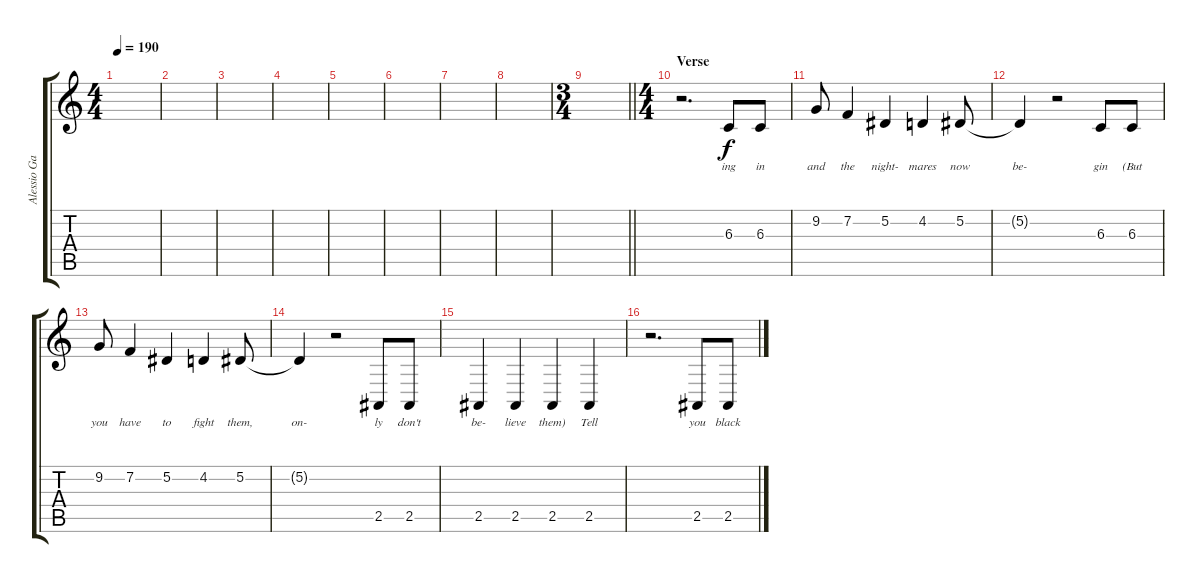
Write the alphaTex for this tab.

\track ("Alessio Garavello" "Alessio Ga") {instrument lead2sawtooth}
\staff {score tabs}
\tuning (Eb4 Bb3 Gb3 Db3 Ab2 Eb2) {hide}
\ts (4 4)
\tempo 190
\clef g2
\ks c
|
|
|
|
|
|
|
|
\ts (3 4)
\barLineRight lightlight
|
\ts (4 4)
\section ("" "Verse")
r.2{d} 6.3.8{lyrics (0 "ing") lyrics (1 "") lyrics (2 "") lyrics (3 "") lyrics (4 "")} 6.3.8{lyrics (0 "in") lyrics (1 "") lyrics (2 "") lyrics (3 "") lyrics (4 "")} |
9.2.8{lyrics (0 "and") lyrics (1 "") lyrics (2 "") lyrics (3 "") lyrics (4 "")} 7.2.4{lyrics (0 "the") lyrics (1 "") lyrics (2 "") lyrics (3 "") lyrics (4 "")} 5.2.4{lyrics (0 "night-") lyrics (1 "") lyrics (2 "") lyrics (3 "") lyrics (4 "")} 4.2.4{lyrics (0 "mares") lyrics (1 "") lyrics (2 "") lyrics (3 "") lyrics (4 "")} 5.2.8{lyrics (0 "now") lyrics (1 "") lyrics (2 "") lyrics (3 "") lyrics (4 "")} |
5.2{t}.4{lyrics (0 "be-") lyrics (1 "") lyrics (2 "") lyrics (3 "") lyrics (4 "")} r.2 6.3.8{lyrics (0 "gin") lyrics (1 "") lyrics (2 "") lyrics (3 "") lyrics (4 "")} 6.3.8{lyrics (0 "(But") lyrics (1 "") lyrics (2 "") lyrics (3 "") lyrics (4 "")} |
9.2.8{lyrics (0 "you") lyrics (1 "") lyrics (2 "") lyrics (3 "") lyrics (4 "")} 7.2.4{lyrics (0 "have") lyrics (1 "") lyrics (2 "") lyrics (3 "") lyrics (4 "")} 5.2.4{lyrics (0 "to") lyrics (1 "") lyrics (2 "") lyrics (3 "") lyrics (4 "")} 4.2.4{lyrics (0 "fight") lyrics (1 "") lyrics (2 "") lyrics (3 "") lyrics (4 "")} 5.2.8{lyrics (0 "them,") lyrics (1 "") lyrics (2 "") lyrics (3 "") lyrics (4 "")} |
5.2{t}.4{lyrics (0 "on-") lyrics (1 "") lyrics (2 "") lyrics (3 "") lyrics (4 "")} r.2 2.5.8{lyrics (0 "ly") lyrics (1 "") lyrics (2 "") lyrics (3 "") lyrics (4 "")} 2.5.8{lyrics (0 "don't") lyrics (1 "") lyrics (2 "") lyrics (3 "") lyrics (4 "")} |
2.5.4{lyrics (0 "be-") lyrics (1 "") lyrics (2 "") lyrics (3 "") lyrics (4 "")} 2.5.4{lyrics (0 "lieve") lyrics (1 "") lyrics (2 "") lyrics (3 "") lyrics (4 "")} 2.5.4{lyrics (0 "them)") lyrics (1 "") lyrics (2 "") lyrics (3 "") lyrics (4 "")} 2.5.4{lyrics (0 "Tell") lyrics (1 "") lyrics (2 "") lyrics (3 "") lyrics (4 "")} |
r.2{d} 2.5.8{lyrics (0 "you") lyrics (1 "") lyrics (2 "") lyrics (3 "") lyrics (4 "")} 2.5.8{lyrics (0 "black") lyrics (1 "") lyrics (2 "") lyrics (3 "") lyrics (4 "")}
